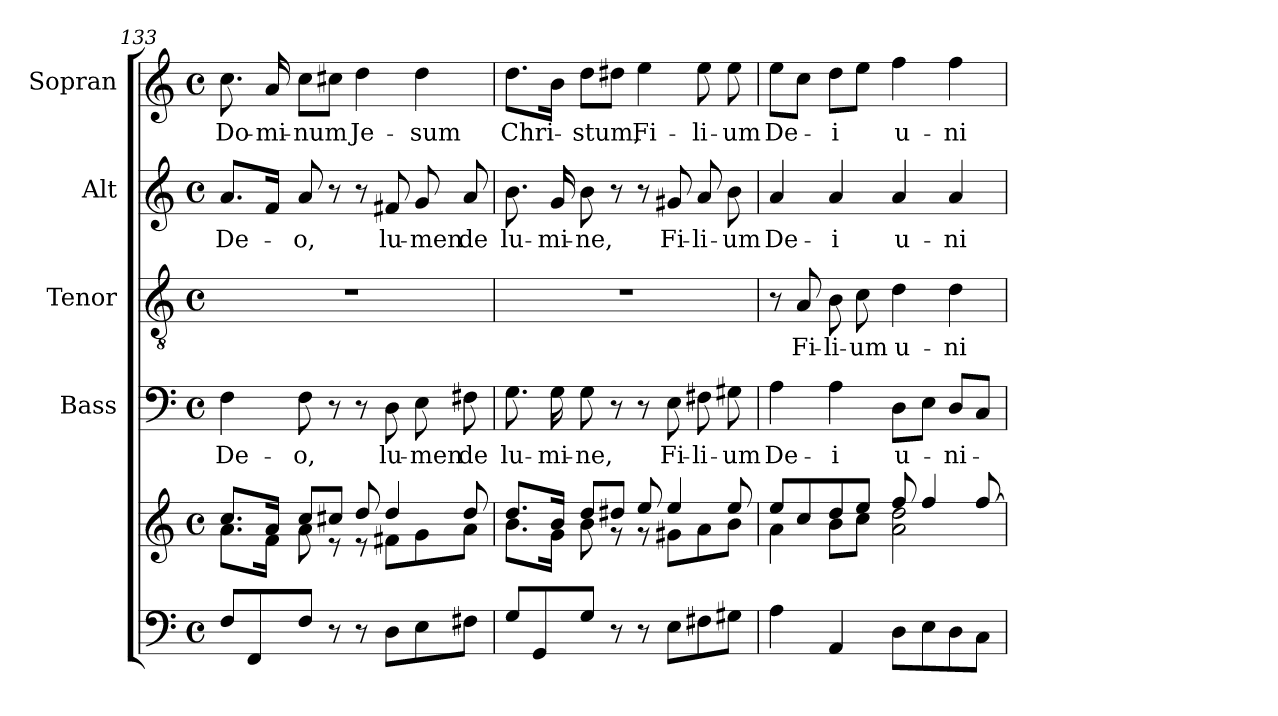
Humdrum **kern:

**kern	**kern	**kern	**text	**kern	**text	**kern	**text	**kern	**text
*part5	*part5	*part4	*part4	*part3	*part3	*part2	*part2	*part1	*part1
*staff6	*staff5	*staff4	*staff4	*staff3	*staff3	*staff2	*staff2	*staff1	*staff1
*	*	*I"Bass	*	*I"Tenor	*	*I"Alt	*	*I"Sopran	*
*	*	*I'B.	*	*I'T.	*	*I'A.	*	*I'S.	*
!!LO:PB:g=z
*clefF4	*clefG2	*clefF4	*	*clefGv2	*	*clefG2	*	*clefG2	*
*k[]	*k[]	*k[]	*	*k[]	*	*k[]	*	*k[]	*
*C:	*C:	*C:	*	*C:	*	*C:	*	*C:	*
*M4/4	*M4/4	*M4/4	*	*M4/4	*	*M4/4	*	*M4/4	*
*met(c)	*met(c)	*met(c)	*	*met(c)	*	*met(c)	*	*met(c)	*
=133	=133	=133	=133	=133	=133	=133	=133	=133	=133
*	*^	*	*	*	*	*	*	*	*
!	!	!	!	!LO:LY:b	!	!	!	!LO:LY:b	!	!LO:LY:b
8F/L	8.cc/L	8.a\L	4F\	De-	1r	.	8.a/L	De-	8.cc\	Do-
8FF/	.	.	.	.	.	.	.	.	.	.
!	!	!	!	!	!	!	!	!	!	!LO:LY:b
.	16a/Jk	16f\Jk	.	.	.	.	16f/Jk	.	16a/	-mi-
!	!	!	!	!LO:LY:b	!	!	!	!LO:LY:b	!	!LO:LY:b
8F/J	8cc/L	8a\	8F\	-o,	.	.	8a/	-o,	8cc\L	-num
8r	8cc#X/J	8re	8r	.	.	.	8r	.	8cc#X\J	.
!	!	!	!	!	!	!	!	!	!	!LO:LY:b
8r	8dd/	8re	8r	.	.	.	8r	.	4dd\	Je-
!	!	!	!	!LO:LY:b	!	!	!	!LO:LY:b	!	!
8D\L	4dd/	8f#X\L	8D\	lu-	.	.	8f#X/	lu-	.	.
!	!	!	!	!LO:LY:b	!	!	!	!LO:LY:b	!	!LO:LY:b
8E\	.	8g\	8E\	-men	.	.	8g/	-men	4dd\	-sum
!	!	!	!	!LO:LY:b	!	!	!	!LO:LY:b	!	!
8F#X\J	8dd/	8a\J	8F#X\	de	.	.	8a/	de	.	.
=134	=134	=134	=134	=134	=134	=134	=134	=134	=134	=134
!	!	!	!	!LO:LY:b	!	!	!	!LO:LY:b	!	!LO:LY:b
8G/L	8.dd/L	8.b\L	8.G\	lu-	1r	.	8.b\	lu-	8.dd\L	Chri-
8GG/	.	.	.	.	.	.	.	.	.	.
!	!	!	!	!LO:LY:b	!	!	!	!LO:LY:b	!	!
.	16b/Jk	16g\Jk	16G\	-mi-	.	.	16g/	-mi-	16b\Jk	.
!	!	!	!	!LO:LY:b	!	!	!	!LO:LY:b	!	!LO:LY:b
8G/J	8dd/L	8b\	8G\	-ne,	.	.	8b\	-ne,	8dd\L	-stum,
8r	8dd#X/J	8rf	8r	.	.	.	8r	.	8dd#X\J	.
!	!	!	!	!	!	!	!	!	!	!LO:LY:b
8r	8ee/	8rf	8r	.	.	.	8r	.	4ee\	Fi-
!	!	!	!	!LO:LY:b	!	!	!	!LO:LY:b	!	!
8E\L	4ee/	8g#X\L	8E\	Fi-	.	.	8g#X/	Fi-	.	.
!	!	!	!	!LO:LY:b	!	!	!	!LO:LY:b	!	!LO:LY:b
8F#X\	.	8a\	8F#X\	-li-	.	.	8a/	-li-	8ee\	-li-
!	!	!	!	!LO:LY:b	!	!	!	!LO:LY:b	!	!LO:LY:b
8G#X\J	8ee/	8b\J	8G#X\	-um	.	.	8b\	-um	8ee\	-um
=135	=135	=135	=135	=135	=135	=135	=135	=135	=135	=135
!	!	!	!	!LO:LY:b	!	!	!	!LO:LY:b	!	!LO:LY:b
4A\	8ee/L	4a\	4A\	De-	8r	.	4a/	De-	8ee\L	De-
!	!	!	!	!	!	!LO:LY:b	!	!	!	!
.	8cc/	.	.	.	8A/	Fi-	.	.	8cc\J	.
!	!	!	!	!LO:LY:b	!	!LO:LY:b	!	!LO:LY:b	!	!LO:LY:b
4AA/	8dd/	8b\L	4A\	-i	8B\	-li-	4a/	-i	8dd\L	-i
!	!	!	!	!	!	!LO:LY:b	!	!	!	!
.	8ee/J	8cc\J	.	.	8c\	-um	.	.	8ee\J	.
!	!	!	!	!LO:LY:b	!	!LO:LY:b	!	!LO:LY:b	!	!LO:LY:b
8D\L	8ff/	2a\ 2dd\	8D\L	u-	4d\	u-	4a/	u-	4ff\	u-
8E\	4ff/	.	8E\J	.	.	.	.	.	.	.
!	!	!	!	!LO:LY:b	!	!LO:LY:b	!	!LO:LY:b	!	!LO:LY:b
8D\	.	.	8D/L	-ni-	4d\	-ni-	4a/	-ni-	4ff\	-ni-
8C\J	[>8ff/	.	8C/J	.	.	.	.	.	.	.
*	*v	*v	*	*	*	*	*	*	*	*
=	=	=	=	=	=	=	=	=	=
*-	*-	*-	*-	*-	*-	*-	*-	*-	*-
